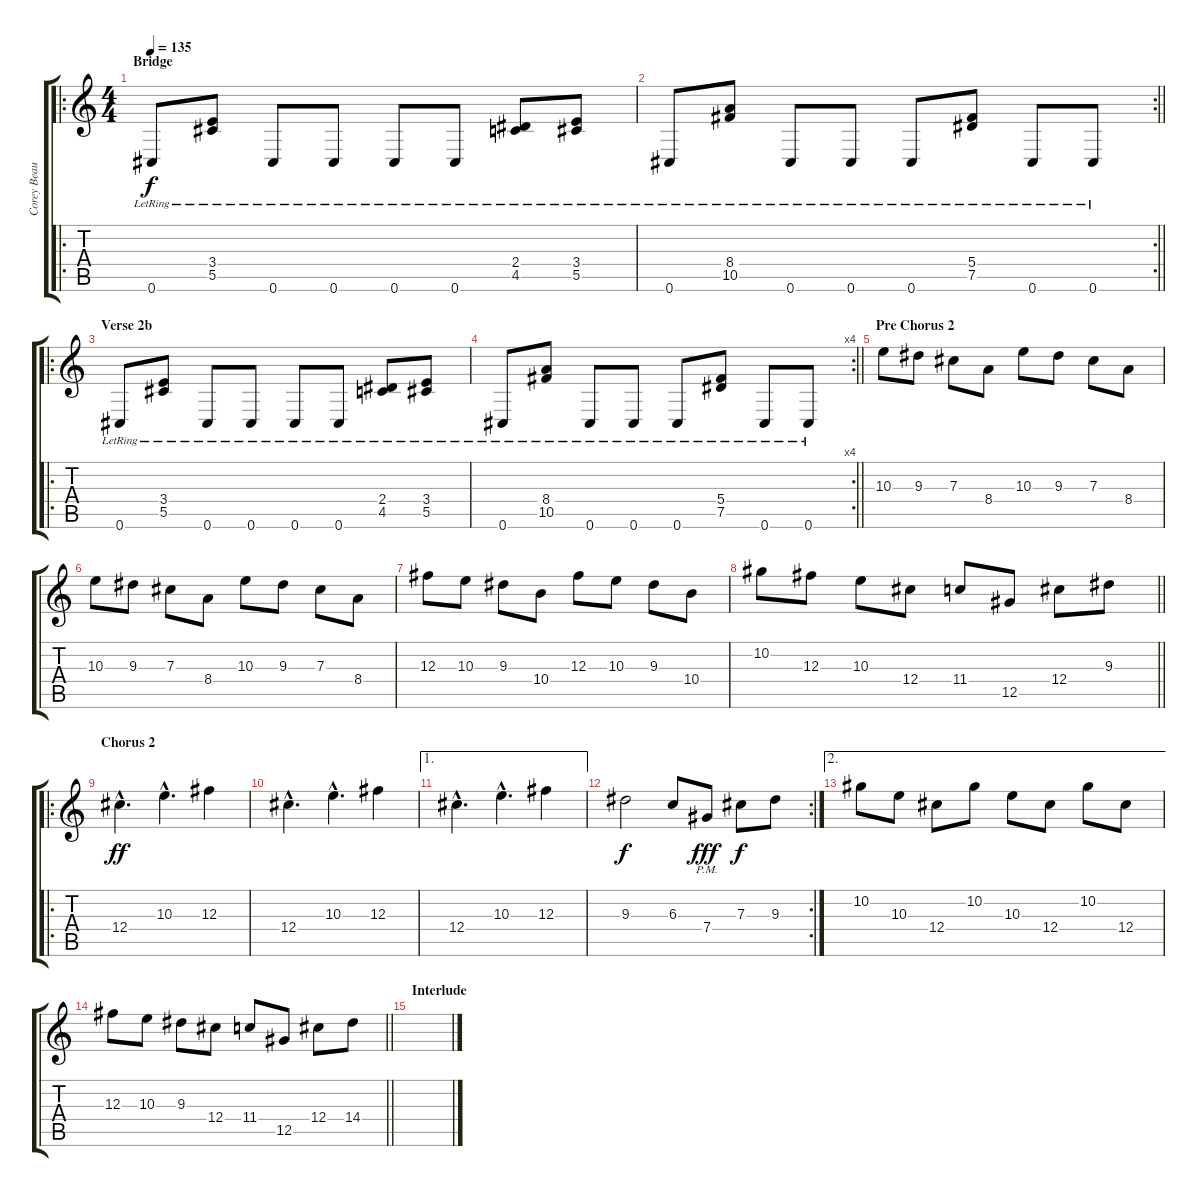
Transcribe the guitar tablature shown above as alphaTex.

\track ("Corey Beaulieu" "Corey Beau") {instrument acousticguitarsteel}
\staff {score tabs}
\tuning (Eb4 Bb3 Gb3 Db3 Ab2 Db2) {hide}
\ro
\ts (4 4)
\section ("" "Bridge")
\tempo 135
\clef g2
\ks c
0.6{lr}.8{dy f} (3.4{lr} 5.5{lr}).8 0.6{lr}.8 0.6{lr}.8 0.6{lr}.8 0.6{lr}.8 (2.4{lr} 4.5{lr}).8 (3.4{lr} 5.5{lr}).8 |
\rc 2
\barLineRight lightlight
0.6{lr}.8 (8.4{lr} 10.5{lr}).8 0.6{lr}.8 0.6{lr}.8 0.6{lr}.8 (5.4{lr} 7.5{lr}).8 0.6{lr}.8 0.6{lr}.8 |
\ro
\section ("" "Verse 2b")
0.6{lr}.8 (3.4{lr} 5.5{lr}).8 0.6{lr}.8 0.6{lr}.8 0.6{lr}.8 0.6{lr}.8 (2.4{lr} 4.5{lr}).8 (3.4{lr} 5.5{lr}).8 |
\rc 4
\barLineRight lightlight
0.6{lr}.8 (8.4{lr} 10.5{lr}).8 0.6{lr}.8 0.6{lr}.8 0.6{lr}.8 (5.4{lr} 7.5{lr}).8 0.6{lr}.8 0.6{lr}.8 |
\section ("" "Pre Chorus 2")
10.3.8 9.3.8 7.3.8 8.4.8 10.3.8 9.3.8 7.3.8 8.4.8 |
10.3.8 9.3.8 7.3.8 8.4.8 10.3.8 9.3.8 7.3.8 8.4.8 |
12.3.8 10.3.8 9.3.8 10.4.8 12.3.8 10.3.8 9.3.8 10.4.8 |
\barLineRight lightlight
10.2.8 12.3.8 10.3.8 12.4.8 11.4.8 12.5.8 12.4.8 9.3.8 |
\ro
\section ("" "Chorus 2")
12.4{hac}.4{d dy ff} 10.3{hac}.4{d} 12.3.4 |
12.4{hac}.4{d} 10.3{hac}.4{d} 12.3.4 |
\ae 1
12.4{hac}.4{d} 10.3{hac}.4{d} 12.3.4 |
\rc 2
9.3.2{dy f} 6.3.8 7.4{pm}.8{dy fff} 7.3.8{dy f} 9.3.8 |
\ae 2
10.2.8 10.3.8 12.4.8 10.2.8 10.3.8 12.4.8 10.2.8 12.4.8 |
\barLineRight lightlight
12.3.8 10.3.8 9.3.8 12.4.8 11.4.8 12.5.8 12.4.8 14.4.8 |
\section ("" "Interlude")
